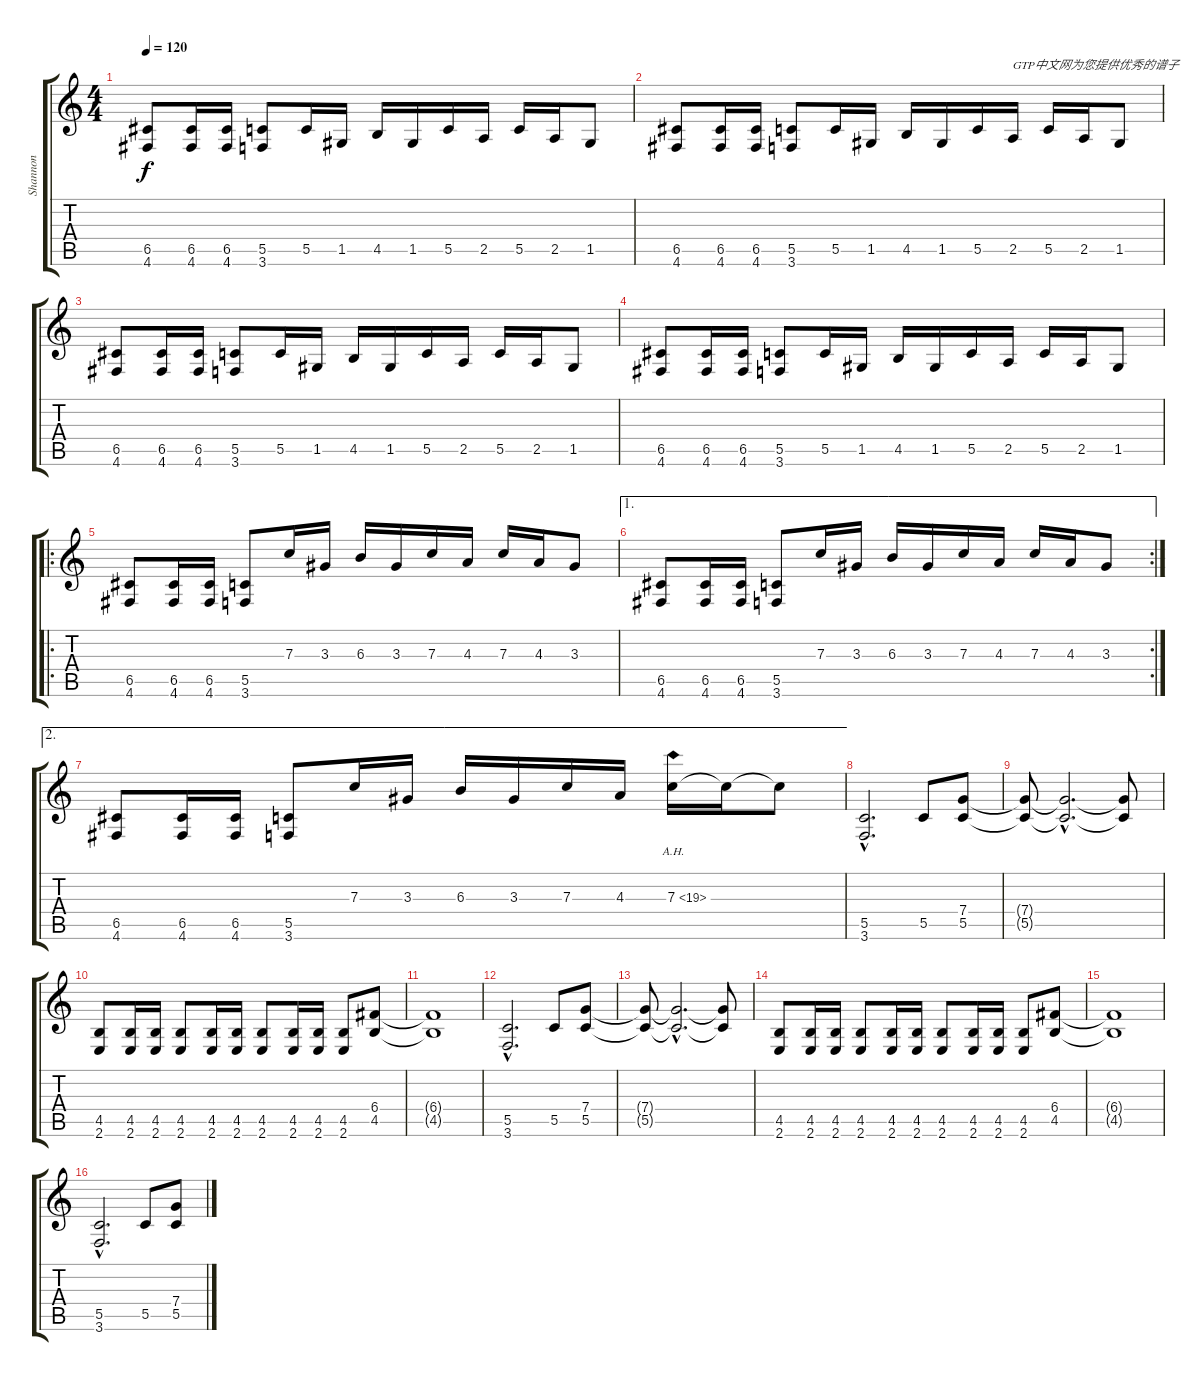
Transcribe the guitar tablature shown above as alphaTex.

\track ("Shannon" "Shannon") {instrument distortionguitar}
\staff {score tabs}
\tuning (D4 A3 F3 C3 G2 D2) {hide}
\ts (4 4)
\tempo 120
\clef g2
\ks c
(6.5 4.6).8{dy f instrument distortionguitar} (6.5 4.6).16 (6.5 4.6).16 (5.5 3.6).8 5.5.16 1.5.16 4.5.16 1.5.16 5.5.16 2.5.16 5.5.16 2.5.16 1.5.8 |
(6.5 4.6).8 (6.5 4.6).16 (6.5 4.6).16 (5.5 3.6).8 5.5.16 1.5.16 4.5.16 1.5.16 5.5.16 2.5.16{txt "GTP中文网为您提供优秀的谱子"} 5.5.16 2.5.16 1.5.8 |
(6.5 4.6).8 (6.5 4.6).16 (6.5 4.6).16 (5.5 3.6).8 5.5.16 1.5.16 4.5.16 1.5.16 5.5.16 2.5.16 5.5.16 2.5.16 1.5.8 |
(6.5 4.6).8 (6.5 4.6).16 (6.5 4.6).16 (5.5 3.6).8 5.5.16 1.5.16 4.5.16 1.5.16 5.5.16 2.5.16 5.5.16 2.5.16 1.5.8 |
\ro
(6.5 4.6).8 (6.5 4.6).16 (6.5 4.6).16 (5.5 3.6).8 7.3.16 3.3.16 6.3.16 3.3.16 7.3.16 4.3.16 7.3.16 4.3.16 3.3.8 |
\ae 1
\rc 2
(6.5 4.6).8 (6.5 4.6).16 (6.5 4.6).16 (5.5 3.6).8 7.3.16 3.3.16 6.3.16 3.3.16 7.3.16 4.3.16 7.3.16 4.3.16 3.3.8 |
\ae 2
(6.5 4.6).8 (6.5 4.6).16 (6.5 4.6).16 (5.5 3.6).8 7.3.16 3.3.16 6.3.16 3.3.16 7.3.16 4.3.16 7.3{ah 12}.16 7.3{t}.16 7.3{t}.8 |
(5.5{hac} 3.6{hac}).2{d} 5.5.8 (7.4 5.5).8 |
(7.4{t} 5.5{t}).8 (7.4{hac t} 5.5{hac t}).2{d} (7.4{t} 5.5{t}).8 |
(4.5 2.6).8 (4.5 2.6).16 (4.5 2.6).16 (4.5 2.6).8 (4.5 2.6).16 (4.5 2.6).16 (4.5 2.6).8 (4.5 2.6).16 (4.5 2.6).16 (4.5 2.6).8 (6.4 4.5).8 |
(6.4{t} 4.5{t}).1 |
(5.5{hac} 3.6{hac}).2{d} 5.5.8 (7.4 5.5).8 |
(7.4{t} 5.5{t}).8 (7.4{hac t} 5.5{hac t}).2{d} (7.4{t} 5.5{t}).8 |
(4.5 2.6).8 (4.5 2.6).16 (4.5 2.6).16 (4.5 2.6).8 (4.5 2.6).16 (4.5 2.6).16 (4.5 2.6).8 (4.5 2.6).16 (4.5 2.6).16 (4.5 2.6).8 (6.4 4.5).8 |
(6.4{t} 4.5{t}).1 |
(5.5{hac} 3.6{hac}).2{d} 5.5.8 (7.4 5.5).8
